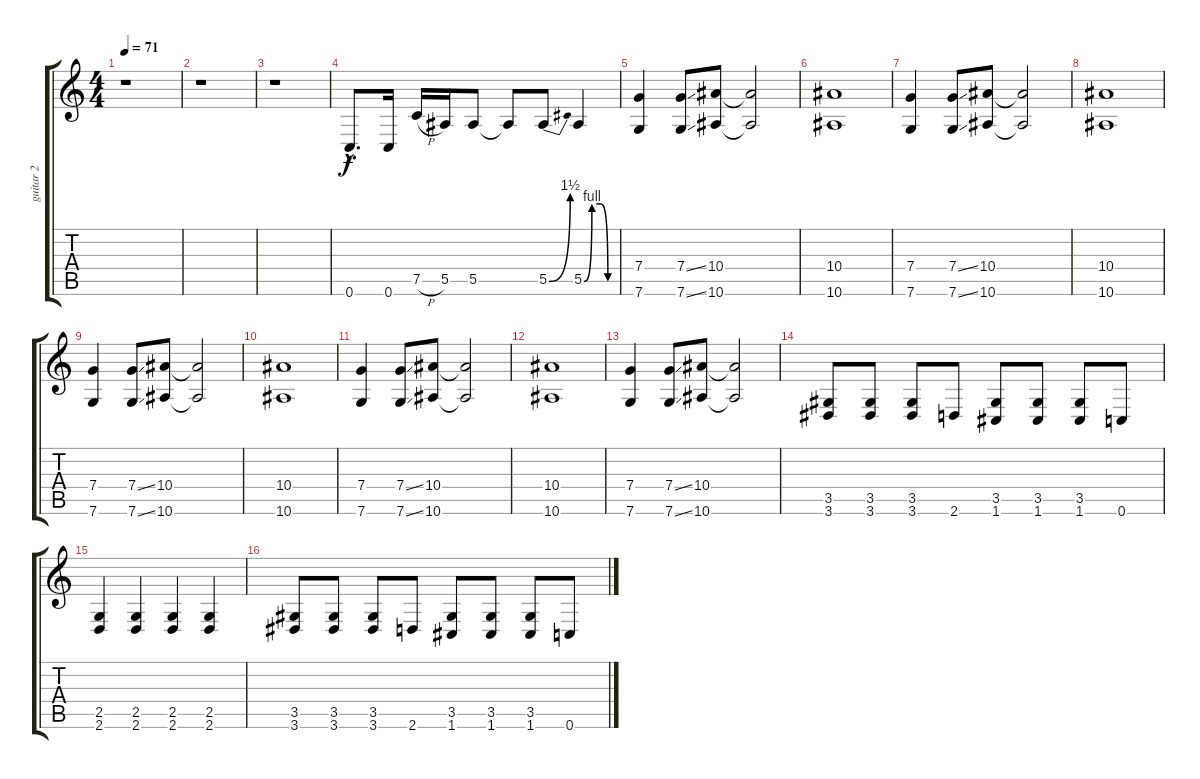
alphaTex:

\track ("guitar 2" "guitar 2") {instrument distortionguitar}
\staff {score tabs}
\tuning (E4 B3 G3 C3 F2 C2) {hide}
\ts (4 4)
\tempo 71
\clef g2
\ks c
r.1{dy f} |
r.1 |
r.1 |
0.6{hac}.8{d} 0.6.16 7.5{h}.16 5.5.16 5.5.8 5.5{t}.8 5.5{be (bend 0 0 60 6)}.8 5.5{be (custom 0 0 15 4 30 4 45 0 60 0)}.4 |
(7.4 7.6).4 (7.4{ss} 7.6{ss}).8 (10.4 10.6).8 (10.4{t} 10.6{t}).2 |
(10.4 10.6).1 |
(7.4 7.6).4 (7.4{ss} 7.6{ss}).8 (10.4 10.6).8 (10.4{t} 10.6{t}).2 |
(10.4 10.6).1 |
(7.4 7.6).4 (7.4{ss} 7.6{ss}).8 (10.4 10.6).8 (10.4{t} 10.6{t}).2 |
(10.4 10.6).1 |
(7.4 7.6).4 (7.4{ss} 7.6{ss}).8 (10.4 10.6).8 (10.4{t} 10.6{t}).2 |
(10.4 10.6).1 |
(7.4 7.6).4 (7.4{ss} 7.6{ss}).8 (10.4 10.6).8 (10.4{t} 10.6{t}).2 |
(3.5 3.6).8 (3.5 3.6).8 (3.5 3.6).8 2.6.8 (3.5 1.6).8 (3.5 1.6).8 (3.5 1.6).8 0.6.8 |
(2.5 2.6).4 (2.5 2.6).4 (2.5 2.6).4 (2.5 2.6).4 |
(3.5 3.6).8 (3.5 3.6).8 (3.5 3.6).8 2.6.8 (3.5 1.6).8 (3.5 1.6).8 (3.5 1.6).8 0.6.8
